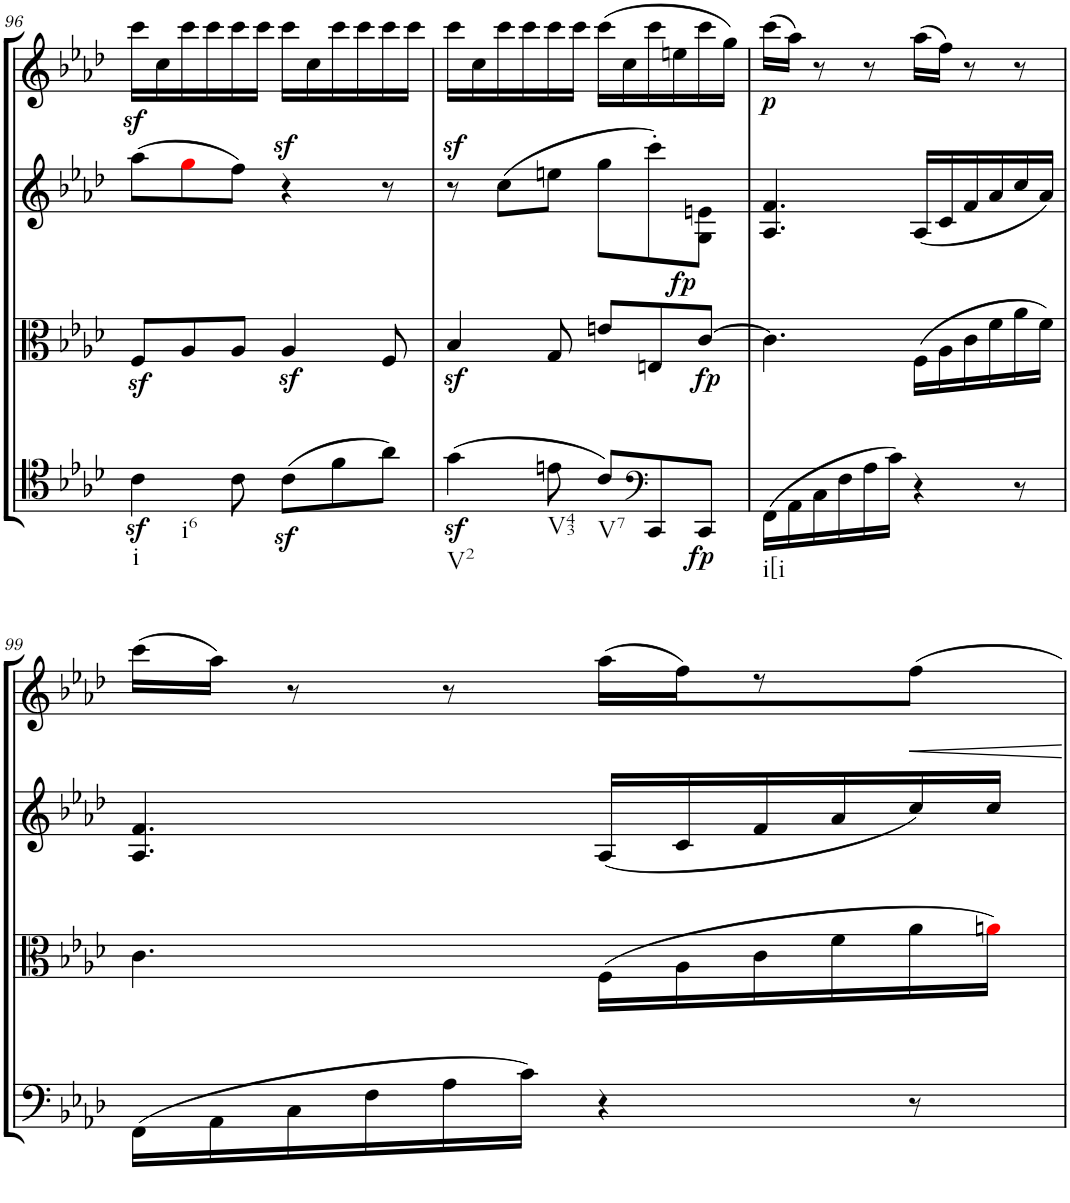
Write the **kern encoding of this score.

**kern	**dynam	**kern	**dynam	**kern	**dynam	**kern	**dynam
*part4	*part4	*part3	*part3	*part2	*part2	*part1	*part1
*staff4	*staff4	*staff3	*staff3	*staff2	*staff2	*staff1	*staff1
*I"Cello	*	*I"Viola	*	*I"2nd Violin	*	*I"1st Violin	*
*	*	*I'Vla	*	*I'Vln	*	*I'Vln	*
!!LO:PB:g=z
*clefF4	*	*clefC3	*	*clefG2	*	*clefG2	*
*k[b-e-a-d-]	*	*k[b-e-a-d-]	*	*k[b-e-a-d-]	*	*k[b-e-a-d-]	*
*M6/8	*	*M6/8	*	*M6/8	*	*M6/8	*
=96	=96	=96	=96	=96	=96	=96	=96
!LO:TX:b:t=i	!	!	!	!	!	!	!
!LO:TX:b:t=i6	!	!	!	!	!	!	!
4cz<\	.	8Fz</L	.	(8aa-\L	.	16cccz<\LL	.
.	.	.	.	.	.	16cc\	.
.	.	8A-/	.	8ggi\	.	16ccc\	.
.	.	.	.	.	.	16ccc\	.
8c\	.	8A-/J	.	8ff\J)	.	16ccc\	.
.	.	.	.	.	.	16ccc\JJ	.
!	!	!	!	!	!LO:DY:a	!	!
(8cz<\L	.	4A-z</	.	4r	sf	16ccc\LL	.
.	.	.	.	.	.	16cc\	.
8f\	.	.	.	.	.	16ccc\	.
.	.	.	.	.	.	16ccc\	.
8a-\J)	.	8F/	.	8r	.	16ccc\	.
.	.	.	.	.	.	16ccc\JJ	.
=97	=97	=97	=97	=97	=97	=97	=97
!LO:TX:b:t=V2	!	!	!	!	!	!	!
!	!	!	!	!	!LO:DY:a	!	!
(4gz<\	.	4B-z</	.	8r	sf	16ccc\LL	.
.	.	.	.	.	.	16cc\	.
.	.	.	.	(8cc\L	.	16ccc\	.
.	.	.	.	.	.	16ccc\	.
!LO:TX:b:t=V43	!	!	!	!	!	!	!
8en\	.	8G/	.	8een\J	.	16ccc\	.
.	.	.	.	.	.	16ccc\JJ	.
!LO:TX:b:t=V7	!	!	!	!	!	!	!
8c/L)	.	8en/L	.	8gg\L	.	(16ccc\LL	.
.	.	.	.	.	.	16cc\	.
*clefF4	*	*	*	*	*	*	*
8CC/	.	8En/	.	8ccc'\)	.	16ccc\	.
.	.	.	.	.	.	16een\	.
!	!LO:DY:b	!	!LO:DY:b	!	!LO:DY:b	!	!
8CC/J	fp	[8c/J	fp	8G\ 8en\J	fp	16ccc\	.
.	.	.	.	.	.	16gg\JJ)	.
=98	=98	=98	=98	=98	=98	=98	=98
!LO:TX:b:t=i[i	!	!	!	!	!	!	!
!	!	!	!	!	!	!	!LO:DY:b
(16FF\LL	.	4.c\]	.	4.A-/ 4.f/	.	(16ccc\LL	p
16AA-\	.	.	.	.	.	16aa-\JJ)	.
16C\	.	.	.	.	.	8r	.
16F\	.	.	.	.	.	.	.
16A-\	.	.	.	.	.	8r	.
16c\JJ)	.	.	.	.	.	.	.
4r	.	(16F\LL	.	(16A-/LL	.	(16aa-\LL	.
.	.	16A-\	.	16c/	.	16ff\JJ)	.
.	.	16c\	.	16f/	.	8r	.
.	.	16f\	.	16a-/	.	.	.
8r	.	16a-\	.	16cc/	.	8r	.
.	.	16f\JJ)	.	16a-/JJ)	.	.	.
!!LO:LB:g=z
=99	=99	=99	=99	=99	=99	=99	=99
(16FF\LL	.	4.c\	.	4.A-/ 4.f/	.	(16ccc\LL	.
16AA-\	.	.	.	.	.	16aa-\JJ)	.
16C\	.	.	.	.	.	8r	.
16F\	.	.	.	.	.	.	.
16A-\	.	.	.	.	.	8r	.
16c\JJ)	.	.	.	.	.	.	.
4r	.	(16F\LL	.	(16A-/LL	.	(16aa-\LL	.
.	.	16A-\	.	16c/	.	16ff\J)	.
.	.	16c\	.	16f/	.	8r	.
.	.	16f\	.	16a-/	.	.	.
8r	.	16a-\	.	16cc/)	.	8ff\J	.
.	.	16ani\JJ)	.	16cc/JJ	.	.	.
=	=	=	=	=	=	=	=
*-	*-	*-	*-	*-	*-	*-	*-
